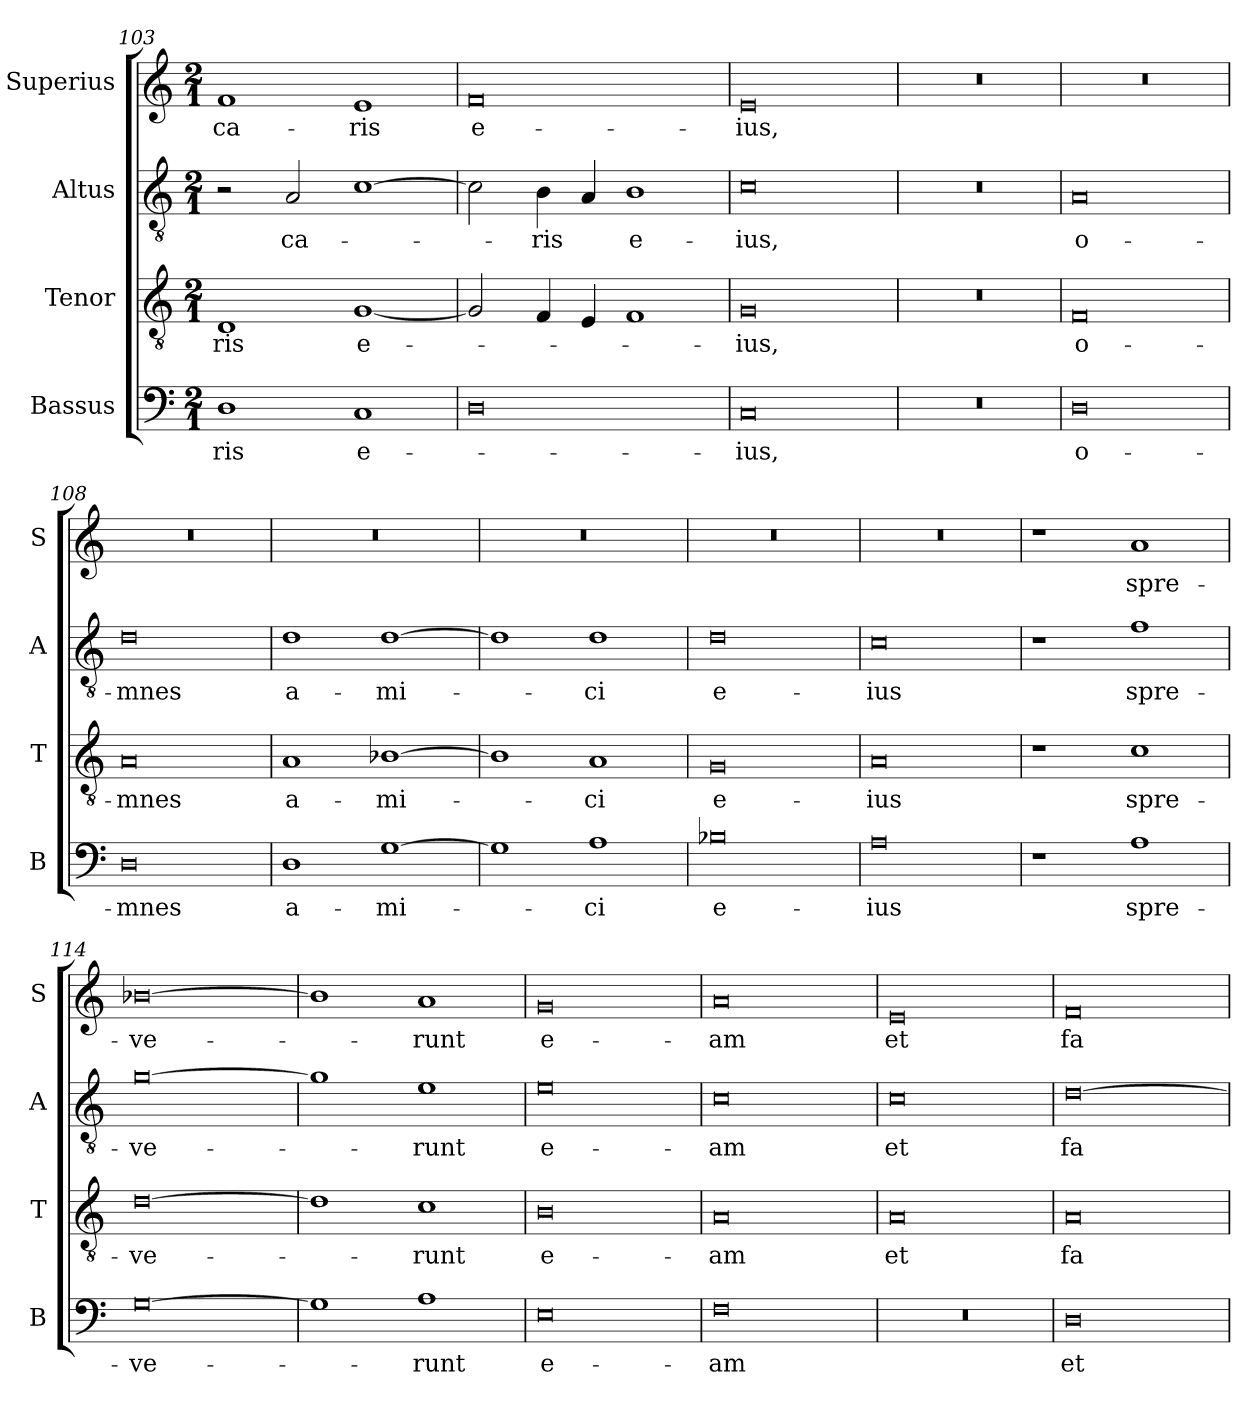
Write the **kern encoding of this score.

**kern	**text	**kern	**text	**kern	**text	**kern	**text
*part4	*part4	*part3	*part3	*part2	*part2	*part1	*part1
*staff4	*staff4	*staff3	*staff3	*staff2	*staff2	*staff1	*staff1
*I"Bassus	*	*I"Tenor	*	*I"Altus	*	*I"Superius	*
*I'B	*	*I'T	*	*I'A	*	*I'S	*
*clefF4	*	*clefGv2	*	*clefGv2	*	*clefG2	*
*k[]	*	*k[]	*	*k[]	*	*k[]	*
*M2/1	*	*M2/1	*	*M2/1	*	*M2/1	*
=103	=103	=103	=103	=103	=103	=103	=103
1D	-ris	1D	-ris	2r	.	1f	ca-
.	.	.	.	2A	ca-	.	.
1C	e-	[1G	e-	[1c	.	1e	-ris
=104	=104	=104	=104	=104	=104	=104	=104
0D	.	2G]	.	2c]	.	0f	e-
.	.	4F	.	4B	-ris	.	.
.	.	4E	.	4A	.	.	.
.	.	1F	.	1B	e-	.	.
=105	=105	=105	=105	=105	=105	=105	=105
0C	-ius,	0G	-ius,	0c	-ius,	0e	-ius,
=106	=106	=106	=106	=106	=106	=106	=106
0r	.	0r	.	0r	.	0r	.
=107	=107	=107	=107	=107	=107	=107	=107
0D	o-	0F	o-	0A	o-	0r	.
=108	=108	=108	=108	=108	=108	=108	=108
0D	-mnes	0A	-mnes	0d	-mnes	0r	.
=109	=109	=109	=109	=109	=109	=109	=109
1D	a-	1A	a-	1d	a-	0r	.
[1G	-mi-	[1B-X	-mi-	[1d	-mi-	.	.
=110	=110	=110	=110	=110	=110	=110	=110
1G]	.	1B-]	.	1d]	.	0r	.
1A	-ci	1A	-ci	1d	-ci	.	.
=111	=111	=111	=111	=111	=111	=111	=111
0B-X	e-	0G	e-	0d	e-	0r	.
=112	=112	=112	=112	=112	=112	=112	=112
0A	-ius	0A	-ius	0c	-ius	0r	.
=113	=113	=113	=113	=113	=113	=113	=113
1r	.	1r	.	1r	.	1r	.
1A	spre-	1c	spre-	1f	spre-	1a	spre-
=114	=114	=114	=114	=114	=114	=114	=114
[0G	-ve-	[0d	-ve-	[0g	-ve-	[0b-X	-ve-
=115	=115	=115	=115	=115	=115	=115	=115
1G]	.	1d]	.	1g]	.	1b-]	.
1A	-runt	1c	-runt	1e	-runt	1a	-runt
=116	=116	=116	=116	=116	=116	=116	=116
0E	e-	0B	e-	0e	e-	0g	e-
=117	=117	=117	=117	=117	=117	=117	=117
0F	-am	0A	-am	0c	-am	0a	-am
=118	=118	=118	=118	=118	=118	=118	=118
0r	.	0A	et	0c	et	0e	et
=119	=119	=119	=119	=119	=119	=119	=119
0D	et	0A	fa-	[0d	fa-	0f	fa-
=	=	=	=	=	=	=	=
*-	*-	*-	*-	*-	*-	*-	*-
